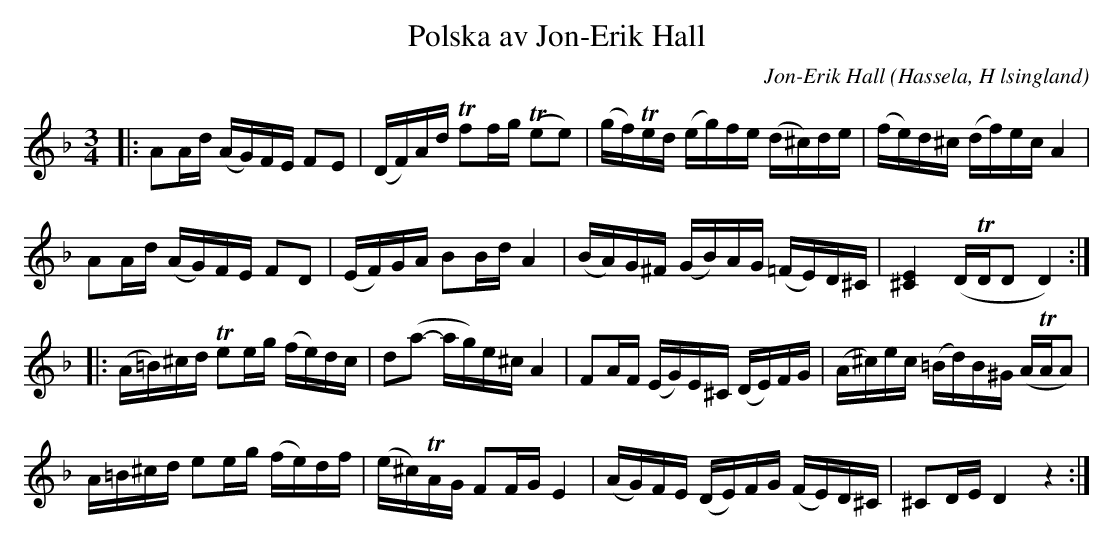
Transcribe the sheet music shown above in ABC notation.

X:1
T:Polska av Jon-Erik Hall
O:Hassela, H lsingland
C:Jon-Erik Hall
M:3/4
L:1/16
K:Dm
|:A2Ad (AG)FE F2E2|(DF)Ad Tf2fg (Te2e2)|(gf)Ted (eg)fe (d^c)de|(fe)d^c (df)ec A4|
A2Ad (AG)FE F2D2|(EF)GA B2Bd A4|(BA)G^F (GB)AG (=FE)D^C|[E^C]4 (DTDD2 D4):|
|:(A=B)^cd Te2eg (fe)dc|d2(a2- ag)e^c A4|F2AF (EG)E^C (DE)FG|(A^c)ec (=Bd)B^G (ATAA2)|
A=B^cd e2eg (fe)df|(e^c)TAG F2FG E4|(AG)FE (DE)FG (FE)D^C|^C2DE D4 z4:|
